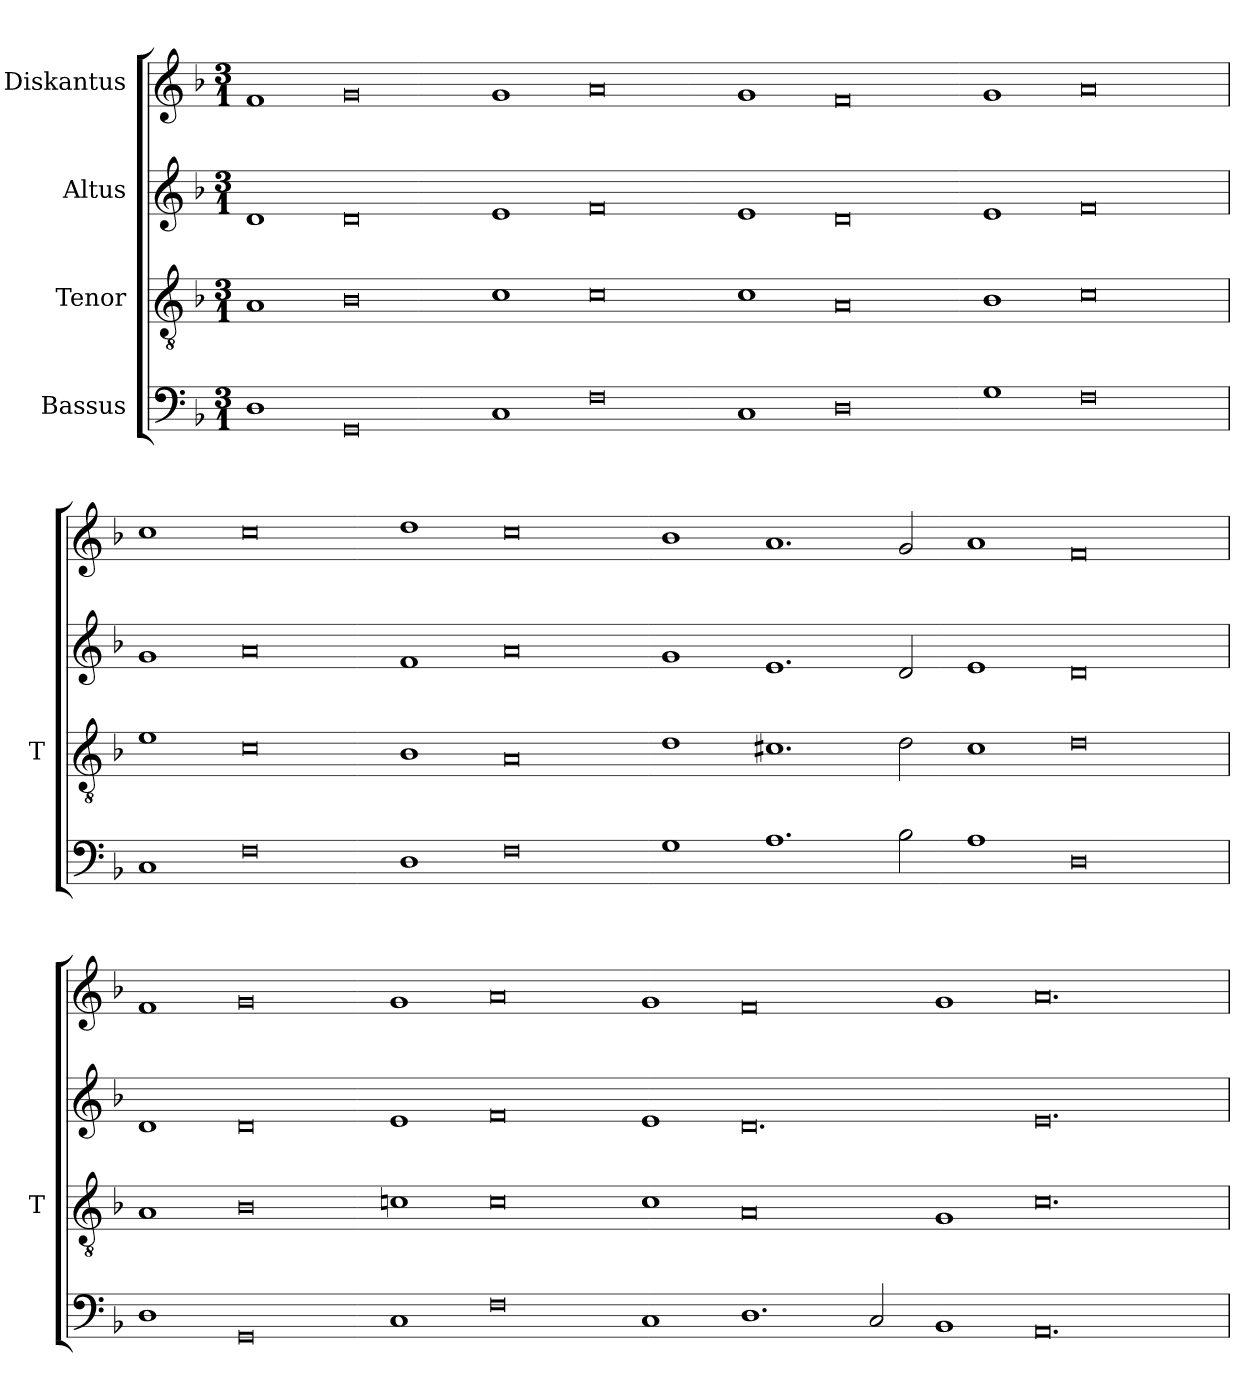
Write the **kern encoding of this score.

**kern	**kern	**kern	**kern
*part4	*part3	*part2	*part1
*staff4	*staff3	*staff2	*staff1
*I"Bassus	*I"Tenor	*I"Altus	*I"Diskantus
*	*I'T	*	*
*clefF4	*clefGv2	*clefG2	*clefG2
*k[b-]	*k[b-]	*k[b-]	*k[b-]
*M3/1	*M3/1	*M3/1	*M3/1
=	=	=	=
1D	1A	1d	1f
0GG	0B-	0d	0g
1C	1c	1e	1g
0F	0c	0f	0a
1C	1c	1e	1g
0D	0A	0d	0f
1G	1B-	1e	1g
0F	0c	0f	0a
=	=	=	=
1C	1e	1g	1cc
0F	0c	0a	0cc
1D	1B-	1f	1dd
0F	0A	0a	0cc
1G	1d	1g	1b-
1.A	1.c#X	1.e	1.a
2B-	2d	2d	2g
1A	1c#	1e	1a
0D	0d	0d	0f
=	=	=	=
1D	1A	1d	1f
0GG	0B-	0d	0g
1C	1cn	1e	1g
0F	0c	0f	0a
1C	1c	1e	1g
1.D	0A	0.d	0f
2C	.	.	.
1BB-	1G	.	1g
0.AA	0.c	0.e	0.a
=	=	=	=
*-	*-	*-	*-
